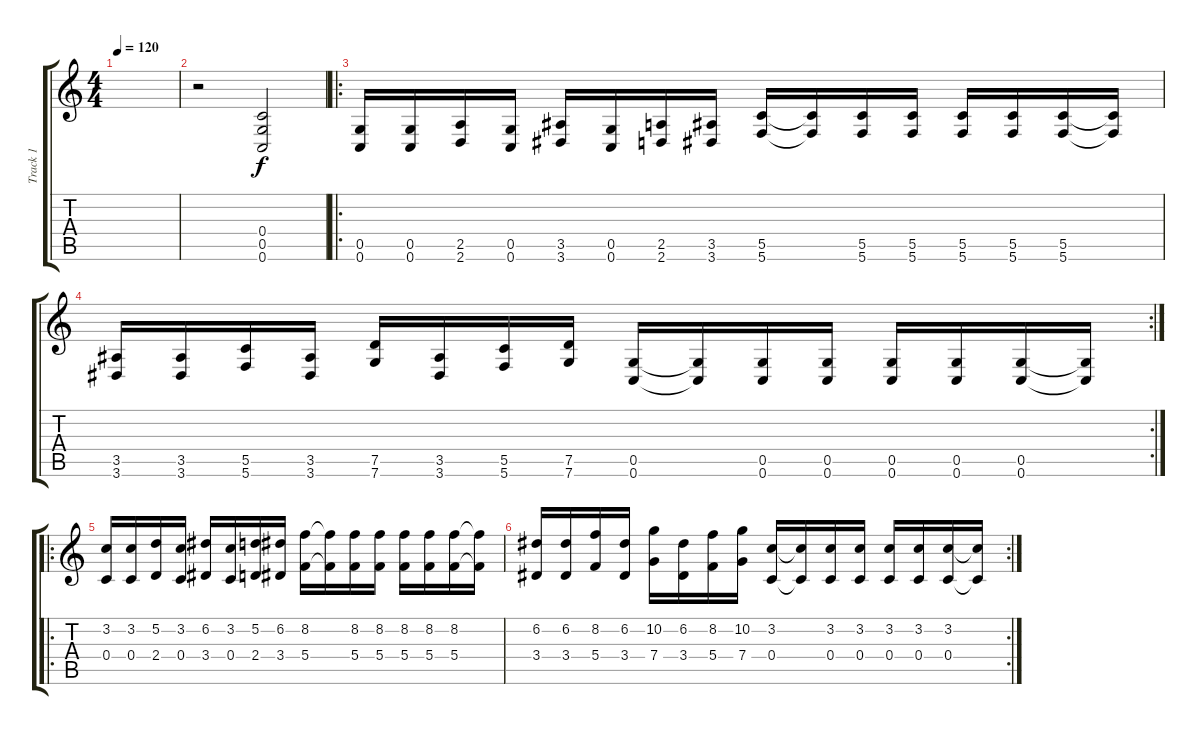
\track ("Track 1" "Track 1") {instrument distortionguitar}
\staff {score tabs}
\tuning (D4 A3 F3 C3 G2 C2) {hide}
\ts (4 4)
\tempo 120
\clef g2
\ks c
|
r.2{volume 0} (0.4 0.5 0.6).2{volume 13} |
\ro
(0.5 0.6).16 (0.5 0.6).16 (2.5 2.6).16 (0.5 0.6).16 (3.5 3.6).16 (0.5 0.6).16 (2.5 2.6).16 (3.5 3.6).16 (5.5 5.6).16 (5.5{t} 5.6{t}).16 (5.5 5.6).16 (5.5 5.6).16 (5.5 5.6).16 (5.5 5.6).16 (5.5 5.6).16 (5.5{t} 5.6{t}).16 |
\rc 2
(3.5 3.6).16 (3.5 3.6).16 (5.5 5.6).16 (3.5 3.6).16 (7.5 7.6).16 (3.5 3.6).16 (5.5 5.6).16 (7.5 7.6).16 (0.5 0.6).16 (0.5{t} 0.6{t}).16 (0.5 0.6).16 (0.5 0.6).16 (0.5 0.6).16 (0.5 0.6).16 (0.5 0.6).16 (0.5{t} 0.6{t}).16 |
\ro
(3.2 0.4).16 (3.2 0.4).16 (5.2 2.4).16 (3.2 0.4).16 (6.2 3.4).16 (3.2 0.4).16 (5.2 2.4).16 (6.2 3.4).16 (8.2 5.4).16 (8.2{t} 5.4{t}).16 (8.2 5.4).16 (8.2 5.4).16 (8.2 5.4).16 (8.2 5.4).16 (8.2 5.4).16 (8.2{t} 5.4{t}).16 |
\rc 2
(6.2 3.4).16 (6.2 3.4).16 (8.2 5.4).16 (6.2 3.4).16 (10.2 7.4).16 (6.2 3.4).16 (8.2 5.4).16 (10.2 7.4).16 (3.2 0.4).16 (3.2{t} 0.4{t}).16 (3.2 0.4).16 (3.2 0.4).16 (3.2 0.4).16 (3.2 0.4).16 (3.2 0.4).16 (3.2{t} 0.4{t}).16
